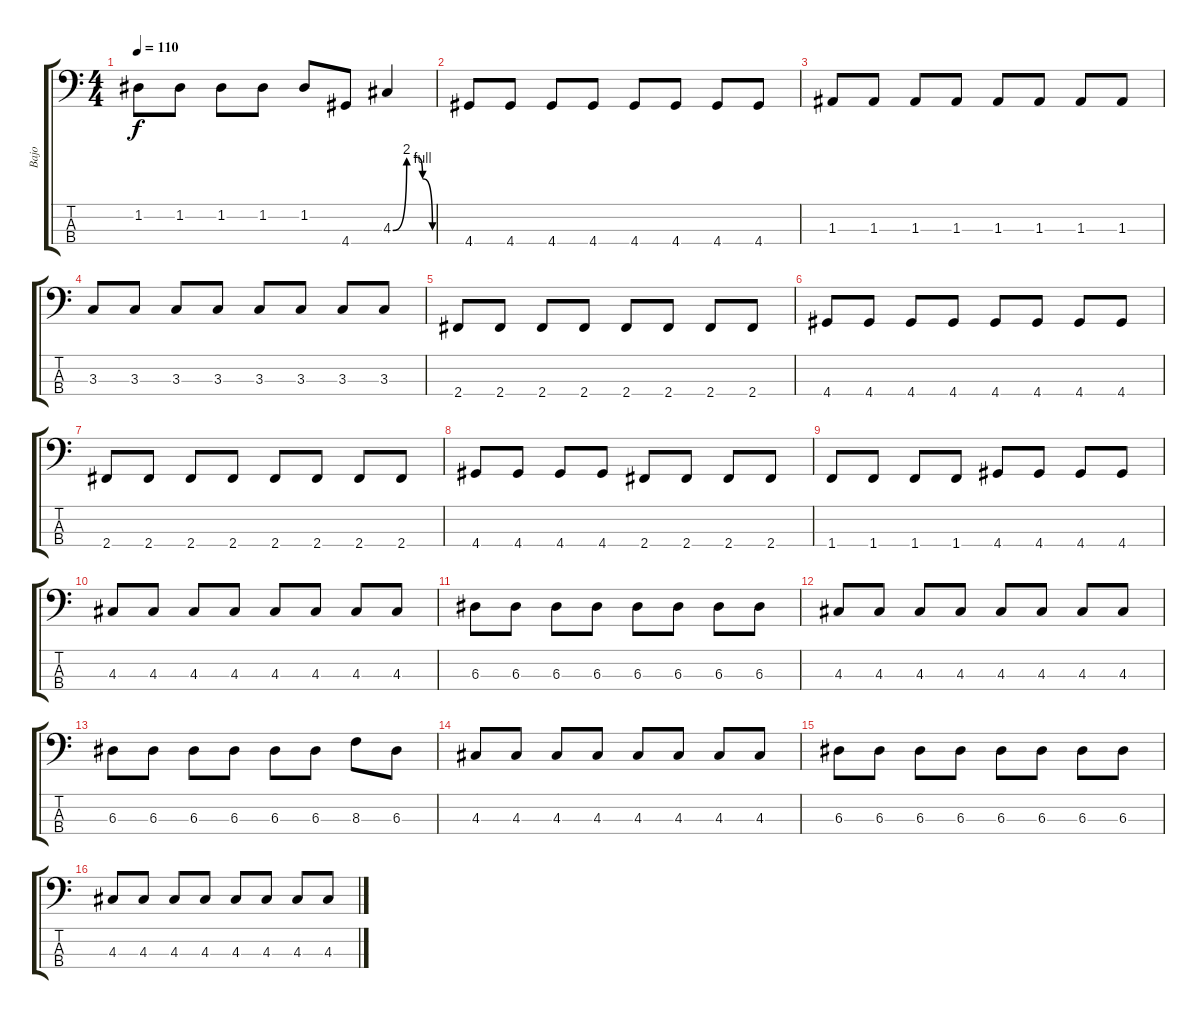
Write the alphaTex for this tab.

\track ("Bajo" "Bajo") {instrument electricbassfinger}
\staff {score tabs}
\tuning (G2 D2 A1 E1) {hide}
\ts (4 4)
\tempo 110
\clef f4
\ks c
1.2.8{dy f} 1.2.8 1.2.8 1.2.8 1.2.8 4.4.8 4.3{be (custom 0 0 21 8 37 8 45 4 60 0)}.4 |
4.4.8 4.4.8 4.4.8 4.4.8 4.4.8 4.4.8 4.4.8 4.4.8 |
1.3.8 1.3.8 1.3.8 1.3.8 1.3.8 1.3.8 1.3.8 1.3.8 |
3.3.8 3.3.8 3.3.8 3.3.8 3.3.8 3.3.8 3.3.8 3.3.8 |
2.4.8 2.4.8 2.4.8 2.4.8 2.4.8 2.4.8 2.4.8 2.4.8 |
4.4.8 4.4.8 4.4.8 4.4.8 4.4.8 4.4.8 4.4.8 4.4.8 |
2.4.8 2.4.8 2.4.8 2.4.8 2.4.8 2.4.8 2.4.8 2.4.8 |
4.4.8 4.4.8 4.4.8 4.4.8 2.4.8 2.4.8 2.4.8 2.4.8 |
1.4.8 1.4.8 1.4.8 1.4.8 4.4.8 4.4.8 4.4.8 4.4.8 |
4.3.8 4.3.8 4.3.8 4.3.8 4.3.8 4.3.8 4.3.8 4.3.8 |
6.3.8 6.3.8 6.3.8 6.3.8 6.3.8 6.3.8 6.3.8 6.3.8 |
4.3.8 4.3.8 4.3.8 4.3.8 4.3.8 4.3.8 4.3.8 4.3.8 |
6.3.8 6.3.8 6.3.8 6.3.8 6.3.8 6.3.8 8.3.8 6.3.8 |
4.3.8 4.3.8 4.3.8 4.3.8 4.3.8 4.3.8 4.3.8 4.3.8 |
6.3.8 6.3.8 6.3.8 6.3.8 6.3.8 6.3.8 6.3.8 6.3.8 |
4.3.8 4.3.8 4.3.8 4.3.8 4.3.8 4.3.8 4.3.8 4.3.8
